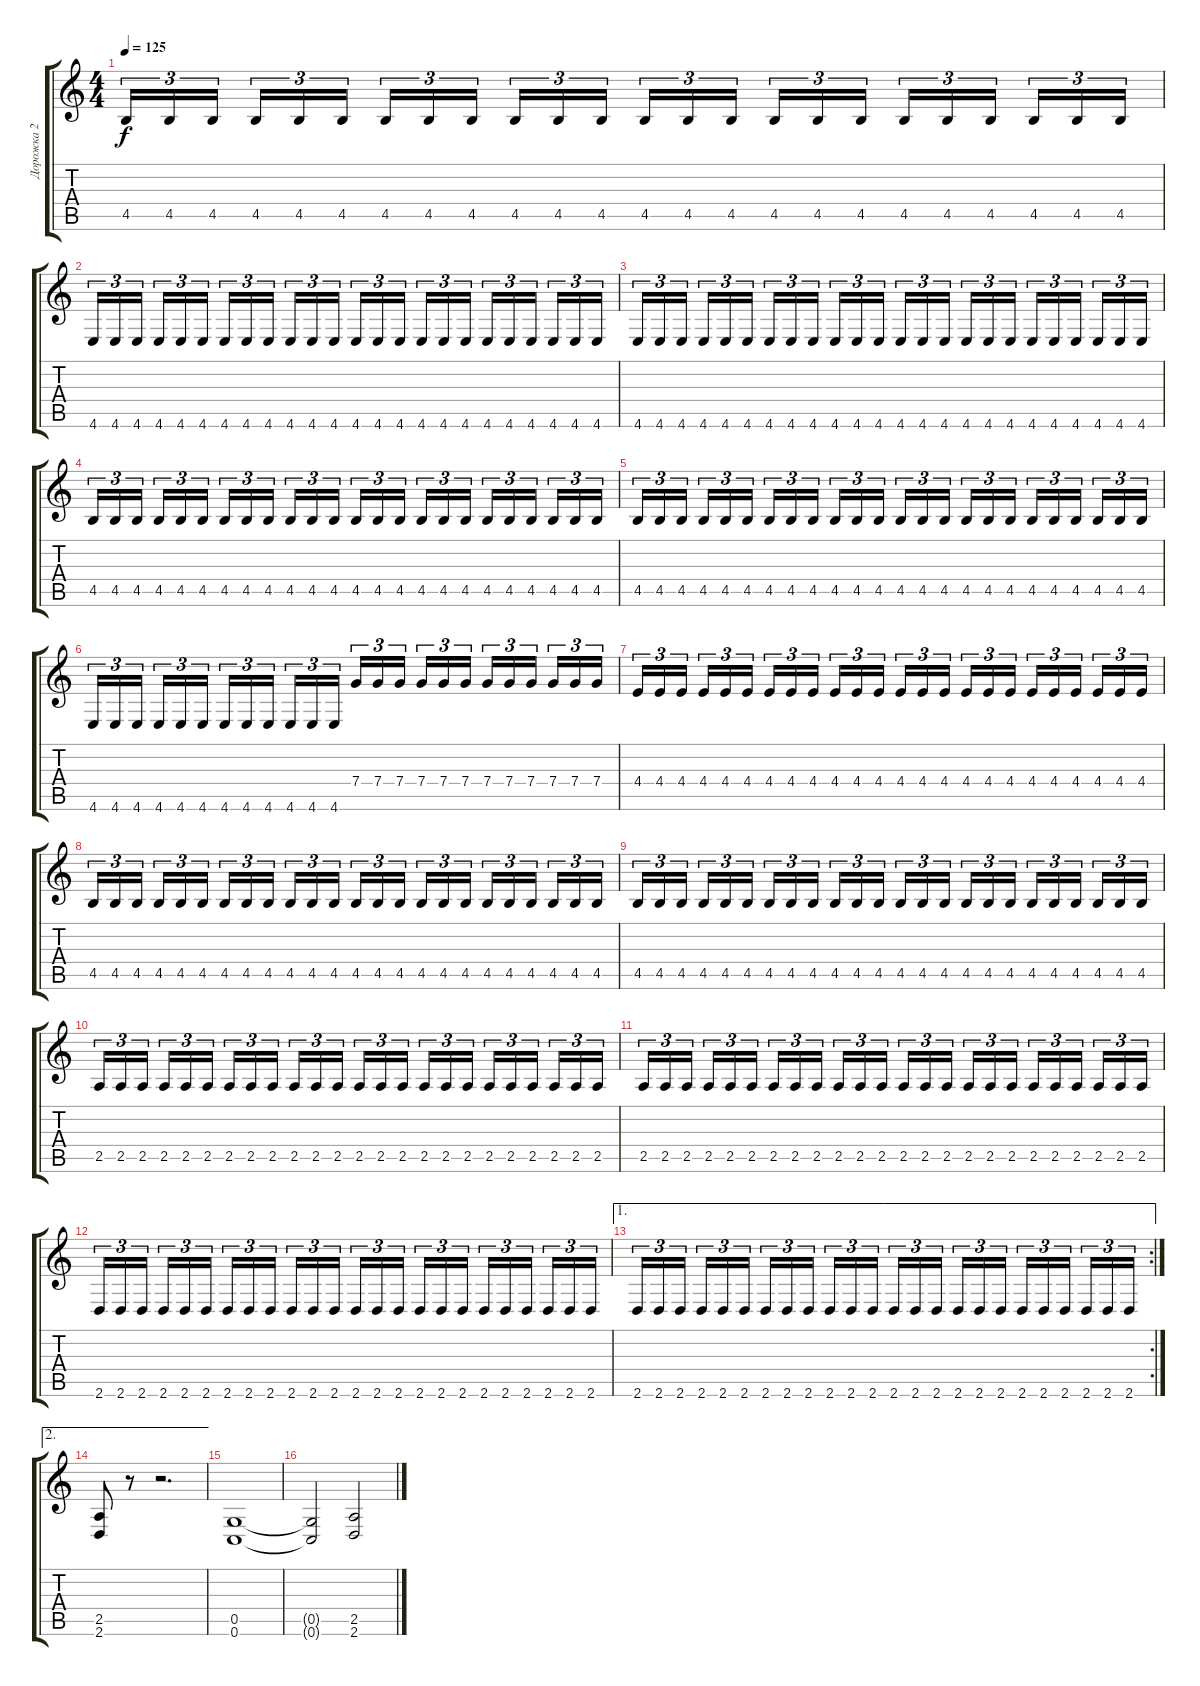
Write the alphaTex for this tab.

\track ("Дорожка 2" "Дорожка 2") {instrument distortionguitar}
\staff {score tabs}
\tuning (D4 A3 F3 C3 G2 C2) {hide}
\ts (4 4)
\tempo 125
\clef g2
\ks c
4.5.16{tu (3 2) dy f} 4.5.16{tu (3 2)} 4.5.16{tu (3 2) beam splitsecondary} 4.5.16{tu (3 2)} 4.5.16{tu (3 2)} 4.5.16{tu (3 2)} 4.5.16{tu (3 2)} 4.5.16{tu (3 2)} 4.5.16{tu (3 2) beam splitsecondary} 4.5.16{tu (3 2)} 4.5.16{tu (3 2)} 4.5.16{tu (3 2)} 4.5.16{tu (3 2)} 4.5.16{tu (3 2)} 4.5.16{tu (3 2) beam splitsecondary} 4.5.16{tu (3 2)} 4.5.16{tu (3 2)} 4.5.16{tu (3 2)} 4.5.16{tu (3 2)} 4.5.16{tu (3 2)} 4.5.16{tu (3 2) beam splitsecondary} 4.5.16{tu (3 2)} 4.5.16{tu (3 2)} 4.5.16{tu (3 2)} |
4.6.16{tu (3 2)} 4.6.16{tu (3 2)} 4.6.16{tu (3 2) beam splitsecondary} 4.6.16{tu (3 2)} 4.6.16{tu (3 2)} 4.6.16{tu (3 2)} 4.6.16{tu (3 2)} 4.6.16{tu (3 2)} 4.6.16{tu (3 2) beam splitsecondary} 4.6.16{tu (3 2)} 4.6.16{tu (3 2)} 4.6.16{tu (3 2)} 4.6.16{tu (3 2)} 4.6.16{tu (3 2)} 4.6.16{tu (3 2) beam splitsecondary} 4.6.16{tu (3 2)} 4.6.16{tu (3 2)} 4.6.16{tu (3 2)} 4.6.16{tu (3 2)} 4.6.16{tu (3 2)} 4.6.16{tu (3 2) beam splitsecondary} 4.6.16{tu (3 2)} 4.6.16{tu (3 2)} 4.6.16{tu (3 2)} |
4.6.16{tu (3 2)} 4.6.16{tu (3 2)} 4.6.16{tu (3 2) beam splitsecondary} 4.6.16{tu (3 2)} 4.6.16{tu (3 2)} 4.6.16{tu (3 2)} 4.6.16{tu (3 2)} 4.6.16{tu (3 2)} 4.6.16{tu (3 2) beam splitsecondary} 4.6.16{tu (3 2)} 4.6.16{tu (3 2)} 4.6.16{tu (3 2)} 4.6.16{tu (3 2)} 4.6.16{tu (3 2)} 4.6.16{tu (3 2) beam splitsecondary} 4.6.16{tu (3 2)} 4.6.16{tu (3 2)} 4.6.16{tu (3 2)} 4.6.16{tu (3 2)} 4.6.16{tu (3 2)} 4.6.16{tu (3 2) beam splitsecondary} 4.6.16{tu (3 2)} 4.6.16{tu (3 2)} 4.6.16{tu (3 2)} |
4.5.16{tu (3 2)} 4.5.16{tu (3 2)} 4.5.16{tu (3 2) beam splitsecondary} 4.5.16{tu (3 2)} 4.5.16{tu (3 2)} 4.5.16{tu (3 2)} 4.5.16{tu (3 2)} 4.5.16{tu (3 2)} 4.5.16{tu (3 2) beam splitsecondary} 4.5.16{tu (3 2)} 4.5.16{tu (3 2)} 4.5.16{tu (3 2)} 4.5.16{tu (3 2)} 4.5.16{tu (3 2)} 4.5.16{tu (3 2) beam splitsecondary} 4.5.16{tu (3 2)} 4.5.16{tu (3 2)} 4.5.16{tu (3 2)} 4.5.16{tu (3 2)} 4.5.16{tu (3 2)} 4.5.16{tu (3 2) beam splitsecondary} 4.5.16{tu (3 2)} 4.5.16{tu (3 2)} 4.5.16{tu (3 2)} |
4.5.16{tu (3 2)} 4.5.16{tu (3 2)} 4.5.16{tu (3 2) beam splitsecondary} 4.5.16{tu (3 2)} 4.5.16{tu (3 2)} 4.5.16{tu (3 2)} 4.5.16{tu (3 2)} 4.5.16{tu (3 2)} 4.5.16{tu (3 2) beam splitsecondary} 4.5.16{tu (3 2)} 4.5.16{tu (3 2)} 4.5.16{tu (3 2)} 4.5.16{tu (3 2)} 4.5.16{tu (3 2)} 4.5.16{tu (3 2) beam splitsecondary} 4.5.16{tu (3 2)} 4.5.16{tu (3 2)} 4.5.16{tu (3 2)} 4.5.16{tu (3 2)} 4.5.16{tu (3 2)} 4.5.16{tu (3 2) beam splitsecondary} 4.5.16{tu (3 2)} 4.5.16{tu (3 2)} 4.5.16{tu (3 2)} |
4.6.16{tu (3 2)} 4.6.16{tu (3 2)} 4.6.16{tu (3 2) beam splitsecondary} 4.6.16{tu (3 2)} 4.6.16{tu (3 2)} 4.6.16{tu (3 2)} 4.6.16{tu (3 2)} 4.6.16{tu (3 2)} 4.6.16{tu (3 2) beam splitsecondary} 4.6.16{tu (3 2)} 4.6.16{tu (3 2)} 4.6.16{tu (3 2)} 7.4.16{tu (3 2)} 7.4.16{tu (3 2)} 7.4.16{tu (3 2) beam splitsecondary} 7.4.16{tu (3 2)} 7.4.16{tu (3 2)} 7.4.16{tu (3 2)} 7.4.16{tu (3 2)} 7.4.16{tu (3 2)} 7.4.16{tu (3 2) beam splitsecondary} 7.4.16{tu (3 2)} 7.4.16{tu (3 2)} 7.4.16{tu (3 2)} |
4.4.16{tu (3 2)} 4.4.16{tu (3 2)} 4.4.16{tu (3 2) beam splitsecondary} 4.4.16{tu (3 2)} 4.4.16{tu (3 2)} 4.4.16{tu (3 2)} 4.4.16{tu (3 2)} 4.4.16{tu (3 2)} 4.4.16{tu (3 2) beam splitsecondary} 4.4.16{tu (3 2)} 4.4.16{tu (3 2)} 4.4.16{tu (3 2)} 4.4.16{tu (3 2)} 4.4.16{tu (3 2)} 4.4.16{tu (3 2) beam splitsecondary} 4.4.16{tu (3 2)} 4.4.16{tu (3 2)} 4.4.16{tu (3 2)} 4.4.16{tu (3 2)} 4.4.16{tu (3 2)} 4.4.16{tu (3 2) beam splitsecondary} 4.4.16{tu (3 2)} 4.4.16{tu (3 2)} 4.4.16{tu (3 2)} |
4.5.16{tu (3 2)} 4.5.16{tu (3 2)} 4.5.16{tu (3 2) beam splitsecondary} 4.5.16{tu (3 2)} 4.5.16{tu (3 2)} 4.5.16{tu (3 2)} 4.5.16{tu (3 2)} 4.5.16{tu (3 2)} 4.5.16{tu (3 2) beam splitsecondary} 4.5.16{tu (3 2)} 4.5.16{tu (3 2)} 4.5.16{tu (3 2)} 4.5.16{tu (3 2)} 4.5.16{tu (3 2)} 4.5.16{tu (3 2) beam splitsecondary} 4.5.16{tu (3 2)} 4.5.16{tu (3 2)} 4.5.16{tu (3 2)} 4.5.16{tu (3 2)} 4.5.16{tu (3 2)} 4.5.16{tu (3 2) beam splitsecondary} 4.5.16{tu (3 2)} 4.5.16{tu (3 2)} 4.5.16{tu (3 2)} |
4.5.16{tu (3 2)} 4.5.16{tu (3 2)} 4.5.16{tu (3 2) beam splitsecondary} 4.5.16{tu (3 2)} 4.5.16{tu (3 2)} 4.5.16{tu (3 2)} 4.5.16{tu (3 2)} 4.5.16{tu (3 2)} 4.5.16{tu (3 2) beam splitsecondary} 4.5.16{tu (3 2)} 4.5.16{tu (3 2)} 4.5.16{tu (3 2)} 4.5.16{tu (3 2)} 4.5.16{tu (3 2)} 4.5.16{tu (3 2) beam splitsecondary} 4.5.16{tu (3 2)} 4.5.16{tu (3 2)} 4.5.16{tu (3 2)} 4.5.16{tu (3 2)} 4.5.16{tu (3 2)} 4.5.16{tu (3 2) beam splitsecondary} 4.5.16{tu (3 2)} 4.5.16{tu (3 2)} 4.5.16{tu (3 2)} |
2.5.16{tu (3 2)} 2.5.16{tu (3 2)} 2.5.16{tu (3 2) beam splitsecondary} 2.5.16{tu (3 2)} 2.5.16{tu (3 2)} 2.5.16{tu (3 2)} 2.5.16{tu (3 2)} 2.5.16{tu (3 2)} 2.5.16{tu (3 2) beam splitsecondary} 2.5.16{tu (3 2)} 2.5.16{tu (3 2)} 2.5.16{tu (3 2)} 2.5.16{tu (3 2)} 2.5.16{tu (3 2)} 2.5.16{tu (3 2) beam splitsecondary} 2.5.16{tu (3 2)} 2.5.16{tu (3 2)} 2.5.16{tu (3 2)} 2.5.16{tu (3 2)} 2.5.16{tu (3 2)} 2.5.16{tu (3 2) beam splitsecondary} 2.5.16{tu (3 2)} 2.5.16{tu (3 2)} 2.5.16{tu (3 2)} |
2.5.16{tu (3 2)} 2.5.16{tu (3 2)} 2.5.16{tu (3 2) beam splitsecondary} 2.5.16{tu (3 2)} 2.5.16{tu (3 2)} 2.5.16{tu (3 2)} 2.5.16{tu (3 2)} 2.5.16{tu (3 2)} 2.5.16{tu (3 2) beam splitsecondary} 2.5.16{tu (3 2)} 2.5.16{tu (3 2)} 2.5.16{tu (3 2)} 2.5.16{tu (3 2)} 2.5.16{tu (3 2)} 2.5.16{tu (3 2) beam splitsecondary} 2.5.16{tu (3 2)} 2.5.16{tu (3 2)} 2.5.16{tu (3 2)} 2.5.16{tu (3 2)} 2.5.16{tu (3 2)} 2.5.16{tu (3 2) beam splitsecondary} 2.5.16{tu (3 2)} 2.5.16{tu (3 2)} 2.5.16{tu (3 2)} |
2.6.16{tu (3 2)} 2.6.16{tu (3 2)} 2.6.16{tu (3 2) beam splitsecondary} 2.6.16{tu (3 2)} 2.6.16{tu (3 2)} 2.6.16{tu (3 2)} 2.6.16{tu (3 2)} 2.6.16{tu (3 2)} 2.6.16{tu (3 2) beam splitsecondary} 2.6.16{tu (3 2)} 2.6.16{tu (3 2)} 2.6.16{tu (3 2)} 2.6.16{tu (3 2)} 2.6.16{tu (3 2)} 2.6.16{tu (3 2) beam splitsecondary} 2.6.16{tu (3 2)} 2.6.16{tu (3 2)} 2.6.16{tu (3 2)} 2.6.16{tu (3 2)} 2.6.16{tu (3 2)} 2.6.16{tu (3 2) beam splitsecondary} 2.6.16{tu (3 2)} 2.6.16{tu (3 2)} 2.6.16{tu (3 2)} |
\ae 1
\rc 2
2.6.16{tu (3 2)} 2.6.16{tu (3 2)} 2.6.16{tu (3 2) beam splitsecondary} 2.6.16{tu (3 2)} 2.6.16{tu (3 2)} 2.6.16{tu (3 2)} 2.6.16{tu (3 2)} 2.6.16{tu (3 2)} 2.6.16{tu (3 2) beam splitsecondary} 2.6.16{tu (3 2)} 2.6.16{tu (3 2)} 2.6.16{tu (3 2)} 2.6.16{tu (3 2)} 2.6.16{tu (3 2)} 2.6.16{tu (3 2) beam splitsecondary} 2.6.16{tu (3 2)} 2.6.16{tu (3 2)} 2.6.16{tu (3 2)} 2.6.16{tu (3 2)} 2.6.16{tu (3 2)} 2.6.16{tu (3 2) beam splitsecondary} 2.6.16{tu (3 2)} 2.6.16{tu (3 2)} 2.6.16{tu (3 2)} |
\ae 2
(2.5 2.6).8 r.8 r.2{d} |
(0.5 0.6).1 |
(0.5{t} 0.6{t}).2 (2.5 2.6).2
